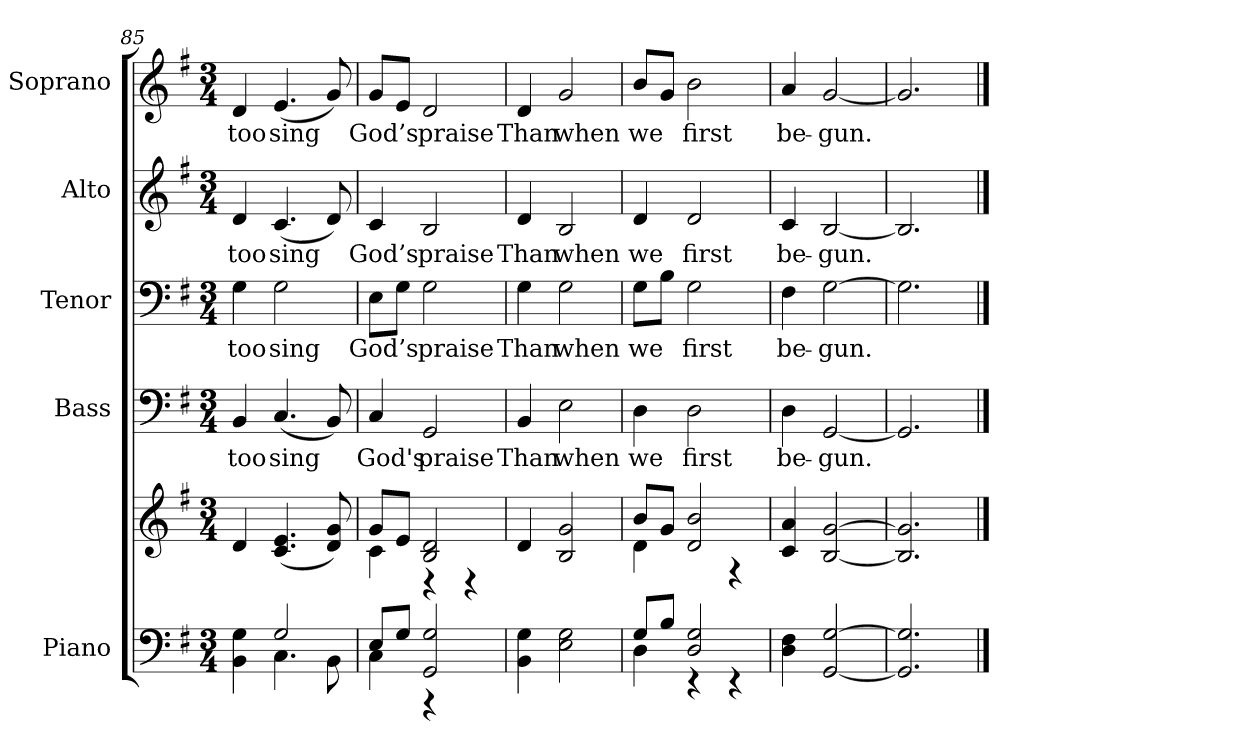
**kern	**kern	**kern	**text	**kern	**text	**kern	**text	**kern	**text
*part5	*part5	*part4	*part4	*part3	*part3	*part2	*part2	*part1	*part1
*staff6	*staff5	*staff4	*staff4	*staff3	*staff3	*staff2	*staff2	*staff1	*staff1
*I"Piano	*	*I"Bass	*	*I"Tenor	*	*I"Alto	*	*I"Soprano	*
*I'Pno.	*	*I'B.	*	*I'T.	*	*I'A.	*	*I'S.	*
!!LO:PB:g=z
*clefF4	*clefG2	*clefF4	*	*clefF4	*	*clefG2	*	*clefG2	*
*k[f#]	*k[f#]	*k[f#]	*	*k[f#]	*	*k[f#]	*	*k[f#]	*
*G:	*G:	*G:	*	*G:	*	*G:	*	*G:	*
*M3/4	*M3/4	*M3/4	*	*M3/4	*	*M3/4	*	*M3/4	*
=85	=85	=85	=85	=85	=85	=85	=85	=85	=85
*^	*	*	*	*	*	*	*	*	*
!	!	!	!	!LO:LY:b:color=#000000	!	!	!	!	!	!
!	!	!	!	!	!	!LO:LY:b:color=#000000	!	!	!	!
!	!	!	!	!	!	!	!	!LO:LY:b:color=#000000	!	!
!	!	!	!	!	!	!	!	!	!	!LO:LY:b:color=#000000
4BBi\ 4Gi	4ryy	4di/	4BBi/	too	4Gi\	too	4di/	too	4di/	too
!	!	!	!	!LO:LY:b:color=#000000	!	!	!	!	!	!
!	!	!	!	!	!	!LO:LY:b:color=#000000	!	!	!	!
!	!	!	!	!	!	!	!	!LO:LY:b:color=#000000	!	!
!	!	!	!	!	!	!	!	!	!	!LO:LY:b:color=#000000
2Gi/	4.Ci\	(4.ci/ 4.ei	(4.Ci/	sing	2Gi\	sing	(4.ci/	sing	(4.ei/	sing
.	8BBi\	(8di/ 8gi)	8BBi/)	.	.	.	8di/)	.	8gi/)	.
=86	=86	=86	=86	=86	=86	=86	=86	=86	=86	=86
*	*	*^	*	*	*	*	*	*	*	*
!	!	!	!	!	!LO:LY:b:color=#000000	!	!	!	!	!	!
!	!	!	!	!	!	!	!LO:LY:b:color=#000000	!	!	!	!
!	!	!	!	!	!	!	!	!	!LO:LY:b:color=#000000	!	!
!	!	!	!	!	!	!	!	!	!	!	!LO:LY:b:color=#000000
8Ei/L	4Ci\	8gi/L	4ci\	4Ci/	God's	8Ei\L	God’s	4ci/	God’s	8gi/L	God’s
8Gi/J	.	8ei/J	.	.	.	8Gi\J	.	.	.	8ei/J	.
!	!	!	!	!	!LO:LY:b:color=#000000	!	!	!	!	!	!
!	!	!	!	!	!	!	!LO:LY:b:color=#000000	!	!	!	!
!	!	!	!	!	!	!	!	!	!LO:LY:b:color=#000000	!	!
!	!	!	!	!	!	!	!	!	!	!	!LO:LY:b:color=#000000
2GGi/ 2Gi	4r	2Bi/ 2di	4r	2GGi/	praise	2Gi\	praise	2Bi/	praise	2di/	praise
.	4ryy	.	4r	.	.	.	.	.	.	.	.
*v	*v	*	*	*	*	*	*	*	*	*	*
*	*v	*v	*	*	*	*	*	*	*	*
=87	=87	=87	=87	=87	=87	=87	=87	=87	=87
*^	*^	*	*	*	*	*	*	*	*
!	!	!	!	!	!LO:LY:b:color=#000000	!	!	!	!	!	!
*v	*v	*	*	*	*	*	*	*	*	*	*
*	*v	*v	*	*	*	*	*	*	*	*
*^	*^	*	*	*	*	*	*	*	*
!	!	!	!	!	!	!	!LO:LY:b:color=#000000	!	!	!	!
*v	*v	*	*	*	*	*	*	*	*	*	*
*	*v	*v	*	*	*	*	*	*	*	*
*^	*^	*	*	*	*	*	*	*	*
!	!	!	!	!	!	!	!	!	!LO:LY:b:color=#000000	!	!
*v	*v	*	*	*	*	*	*	*	*	*	*
*	*v	*v	*	*	*	*	*	*	*	*
*^	*^	*	*	*	*	*	*	*	*
!	!	!	!	!	!	!	!	!	!	!	!LO:LY:b:color=#000000
*v	*v	*	*	*	*	*	*	*	*	*	*
*	*v	*v	*	*	*	*	*	*	*	*
4BBi\ 4Gi	4di/	4BBi/	Than	4Gi\	Than	4di/	Than	4di/	Than
!	!	!	!LO:LY:b:color=#000000	!	!	!	!	!	!
!	!	!	!	!	!LO:LY:b:color=#000000	!	!	!	!
!	!	!	!	!	!	!	!LO:LY:b:color=#000000	!	!
!	!	!	!	!	!	!	!	!	!LO:LY:b:color=#000000
2Ei\ 2Gi	2Bi/ 2gi	2Ei\	when	2Gi\	when	2Bi/	when	2gi/	when
=88	=88	=88	=88	=88	=88	=88	=88	=88	=88
*^	*^	*	*	*	*	*	*	*	*
!	!	!	!	!	!LO:LY:b:color=#000000	!	!	!	!	!	!
!	!	!	!	!	!	!	!LO:LY:b:color=#000000	!	!	!	!
!	!	!	!	!	!	!	!	!	!LO:LY:b:color=#000000	!	!
!	!	!	!	!	!	!	!	!	!	!	!LO:LY:b:color=#000000
8Gi/L	4Di\	8bi/L	4di\	4Di\	we	8Gi\L	we	4di/	we	8bi/L	we
8Bi/J	.	8gi/J	.	.	.	8Bi\J	.	.	.	8gi/J	.
!	!	!	!	!	!LO:LY:b:color=#000000	!	!	!	!	!	!
!	!	!	!	!	!	!	!LO:LY:b:color=#000000	!	!	!	!
!	!	!	!	!	!	!	!	!	!LO:LY:b:color=#000000	!	!
!	!	!	!	!	!	!	!	!	!	!	!LO:LY:b:color=#000000
2Di/ 2Gi	4r	2di/ 2bi	4ryy	2Di\	first	2Gi\	first	2di/	first	2bi\	first
.	4r	.	4r	.	.	.	.	.	.	.	.
*v	*v	*	*	*	*	*	*	*	*	*	*
*	*v	*v	*	*	*	*	*	*	*	*
!!LO:PB:g=z
=89	=89	=89	=89	=89	=89	=89	=89	=89	=89
*^	*^	*	*	*	*	*	*	*	*
!	!	!	!	!	!LO:LY:b:color=#000000	!	!	!	!	!	!
*v	*v	*	*	*	*	*	*	*	*	*	*
*	*v	*v	*	*	*	*	*	*	*	*
*^	*^	*	*	*	*	*	*	*	*
!	!	!	!	!	!	!	!LO:LY:b:color=#000000	!	!	!	!
*v	*v	*	*	*	*	*	*	*	*	*	*
*	*v	*v	*	*	*	*	*	*	*	*
*^	*^	*	*	*	*	*	*	*	*
!	!	!	!	!	!	!	!	!	!LO:LY:b:color=#000000	!	!
*v	*v	*	*	*	*	*	*	*	*	*	*
*	*v	*v	*	*	*	*	*	*	*	*
*^	*^	*	*	*	*	*	*	*	*
!	!	!	!	!	!	!	!	!	!	!	!LO:LY:b:color=#000000
*v	*v	*	*	*	*	*	*	*	*	*	*
*	*v	*v	*	*	*	*	*	*	*	*
4Di\ 4F#i	4ci/ 4ai	4Di\	be-	4F#i\	be-	4ci/	be-	4ai/	be-
!	!	!	!LO:LY:b:color=#000000	!	!	!	!	!	!
!	!	!	!	!	!LO:LY:b:color=#000000	!	!	!	!
!	!	!	!	!	!	!	!LO:LY:b:color=#000000	!	!
!	!	!	!	!	!	!	!	!	!LO:LY:b:color=#000000
[<2GGi/ [>2Gi	[<2Bi/ [>2gi	[<2GGi/	-gun.	[>2Gi\	-gun.	[<2Bi/	-gun.	[<2gi/	-gun.
=90	=90	=90	=90	=90	=90	=90	=90	=90	=90
2.GGi/] 2.Gi]	2.Bi/] 2.gi]	2.GGi/]	.	2.Gi\]	.	2.Bi/]	.	2.gi/]	.
==	==	==	==	==	==	==	==	==	==
*-	*-	*-	*-	*-	*-	*-	*-	*-	*-
